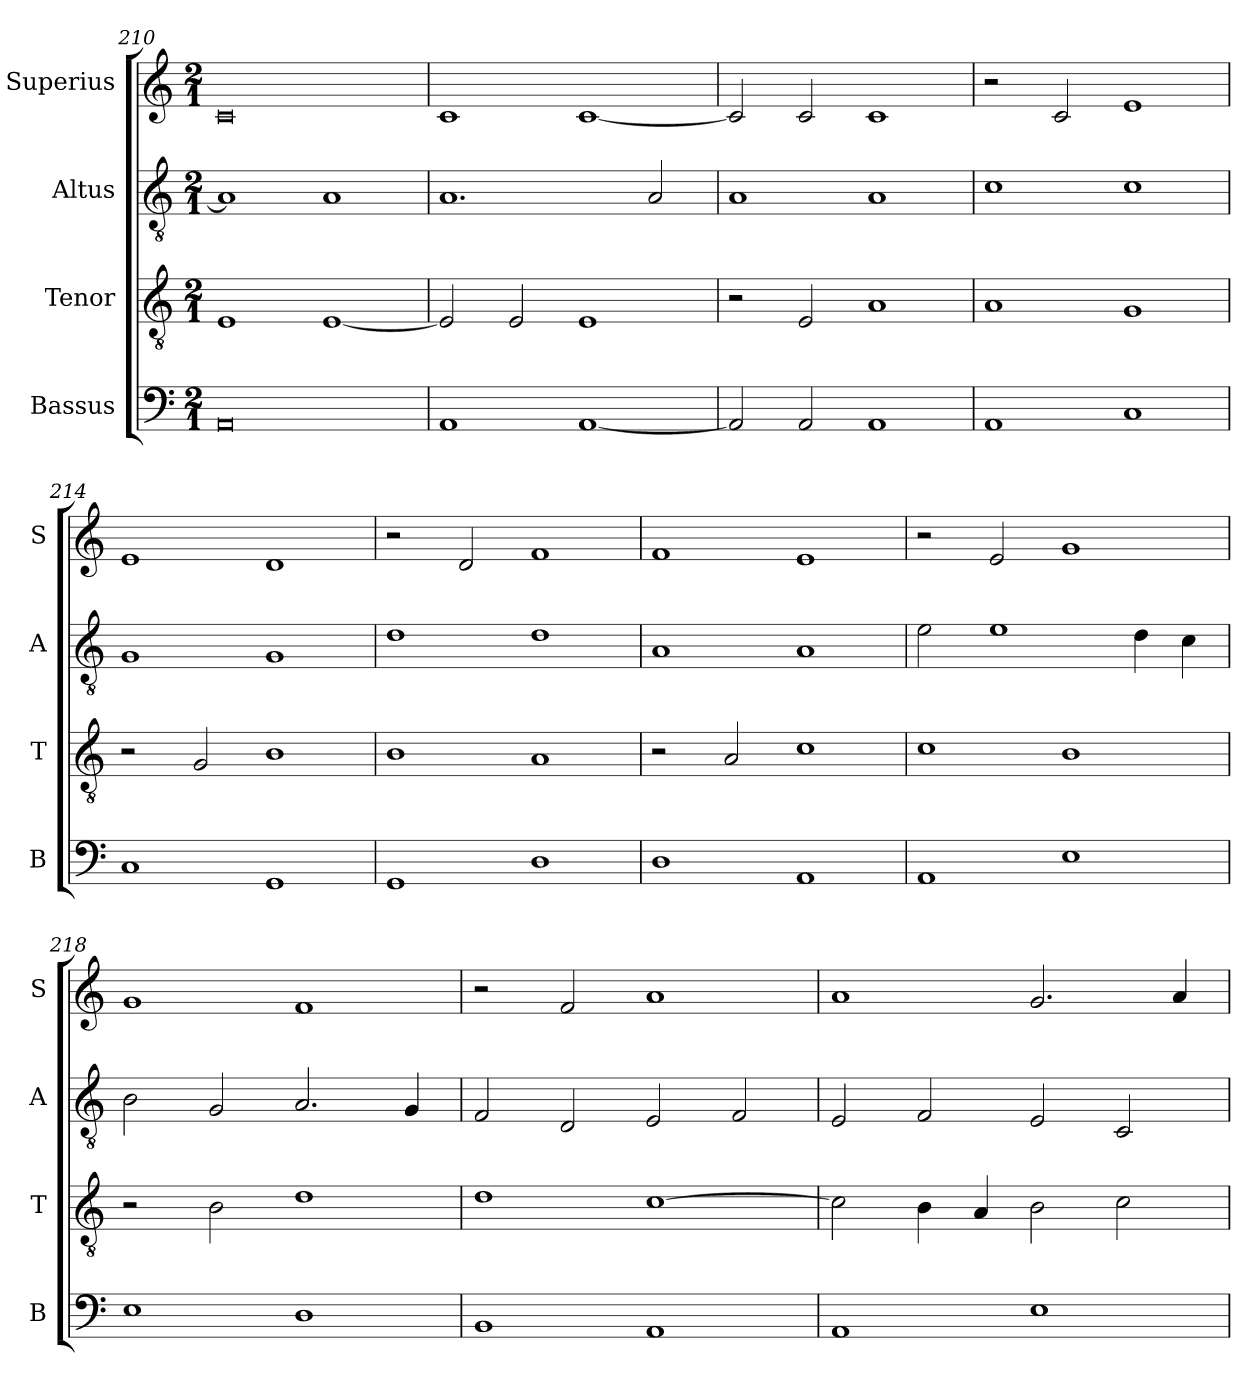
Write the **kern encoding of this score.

**kern	**kern	**kern	**kern
*part4	*part3	*part2	*part1
*staff4	*staff3	*staff2	*staff1
*I"Bassus	*I"Tenor	*I"Altus	*I"Superius
*I'B	*I'T	*I'A	*I'S
*clefF4	*clefGv2	*clefGv2	*clefG2
*k[]	*k[]	*k[]	*k[]
*M2/1	*M2/1	*M2/1	*M2/1
=210	=210	=210	=210
0AA	1E	1A]	0c
.	[1E	1A	.
=211	=211	=211	=211
1AA	2E/]	1.A	1c
.	2E/	.	.
[1AA	1E	.	[1c
.	.	2A/	.
=212	=212	=212	=212
2AA/]	2r	1A	2c/]
2AA/	2E/	.	2c/
1AA	1A	1A	1c
=213	=213	=213	=213
1AA	1A	1c	2r
.	.	.	2c/
1C	1G	1c	1e
=214	=214	=214	=214
1C	2r	1G	1e
.	2G/	.	.
1GG	1B	1G	1d
=215	=215	=215	=215
1GG	1B	1d	2r
.	.	.	2d/
1D	1A	1d	1f
=216	=216	=216	=216
1D	2r	1A	1f
.	2A/	.	.
1AA	1c	1A	1e
=217	=217	=217	=217
1AA	1c	2e\	2r
.	.	1e	2e/
1E	1B	.	1g
.	.	4d\	.
.	.	4c\	.
=218	=218	=218	=218
1E	2r	2B\	1g
.	2B\	2G/	.
1D	1d	2.A/	1f
.	.	4G/	.
=219	=219	=219	=219
1BB	1d	2F/	2r
.	.	2D/	2f/
1AA	[1c	2E/	1a
.	.	2F/	.
=220	=220	=220	=220
1AA	2c\]	2E/	1a
.	4B\	2F/	.
.	4A/	.	.
1E	2B\	2E/	2.g/
.	2c\	2C/	.
.	.	.	4a/
=	=	=	=
*-	*-	*-	*-
